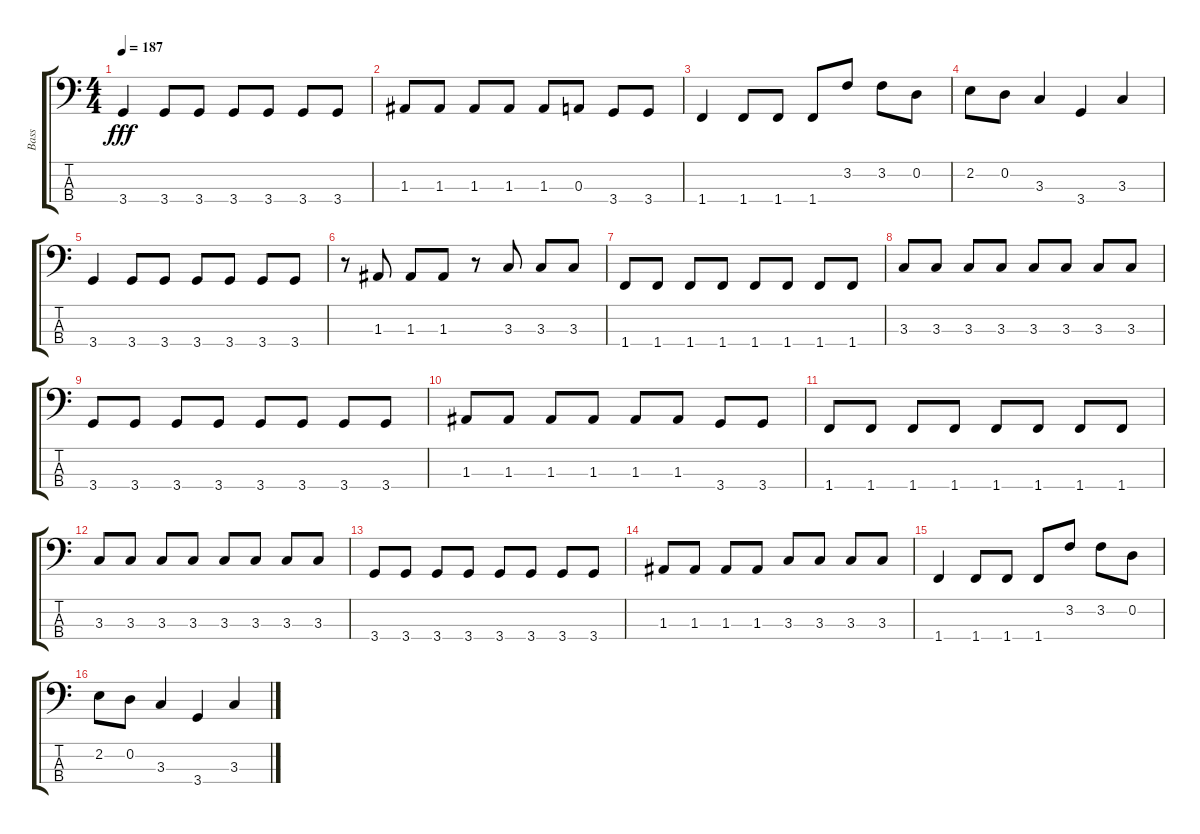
\track ("Bass" "Bass") {instrument electricbasspick}
\staff {score tabs}
\tuning (G2 D2 A1 E1) {hide}
\ts (4 4)
\tempo 187
\clef f4
\ks c
3.4.4{dy fff} 3.4.8 3.4.8 3.4.8 3.4.8 3.4.8 3.4.8 |
1.3.8 1.3.8 1.3.8 1.3.8 1.3.8 0.3.8 3.4.8 3.4.8 |
1.4.4 1.4.8 1.4.8 1.4.8 3.2.8 3.2.8 0.2.8 |
2.2.8 0.2.8 3.3.4 3.4.4 3.3.4 |
3.4.4 3.4.8 3.4.8 3.4.8 3.4.8 3.4.8 3.4.8 |
r.8 1.3.8 1.3.8 1.3.8 r.8 3.3.8 3.3.8 3.3.8 |
1.4.8 1.4.8 1.4.8 1.4.8 1.4.8 1.4.8 1.4.8 1.4.8 |
3.3.8 3.3.8 3.3.8 3.3.8 3.3.8 3.3.8 3.3.8 3.3.8 |
3.4.8 3.4.8 3.4.8 3.4.8 3.4.8 3.4.8 3.4.8 3.4.8 |
1.3.8 1.3.8 1.3.8 1.3.8 1.3.8 1.3.8 3.4.8 3.4.8 |
1.4.8 1.4.8 1.4.8 1.4.8 1.4.8 1.4.8 1.4.8 1.4.8 |
3.3.8 3.3.8 3.3.8 3.3.8 3.3.8 3.3.8 3.3.8 3.3.8 |
3.4.8 3.4.8 3.4.8 3.4.8 3.4.8 3.4.8 3.4.8 3.4.8 |
1.3.8 1.3.8 1.3.8 1.3.8 3.3.8 3.3.8 3.3.8 3.3.8 |
1.4.4 1.4.8 1.4.8 1.4.8 3.2.8 3.2.8 0.2.8 |
2.2.8 0.2.8 3.3.4 3.4.4 3.3.4
